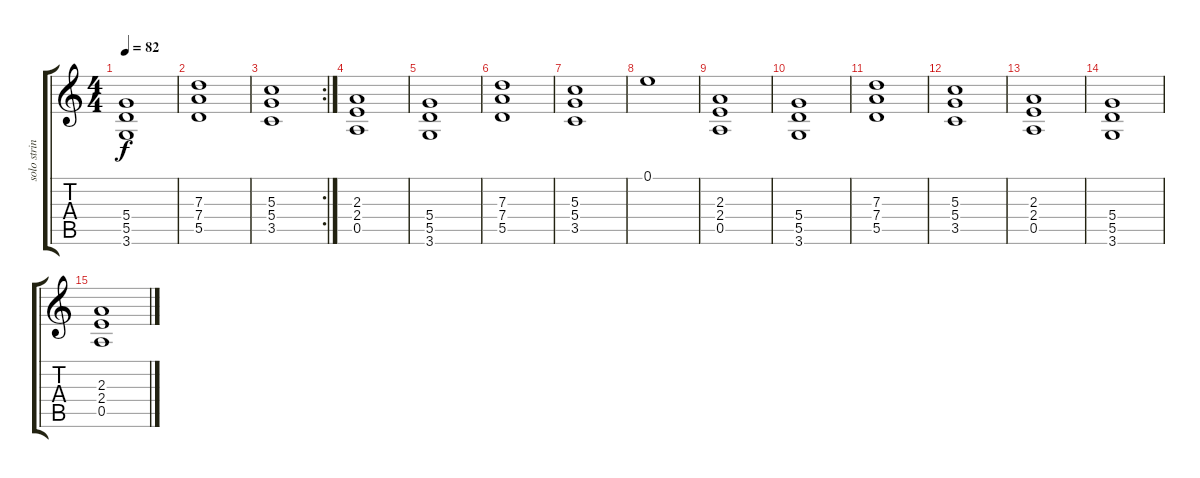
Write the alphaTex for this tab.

\track ("solo string ens." "solo strin") {instrument distortionguitar}
\staff {score tabs}
\tuning (E4 B3 G3 D3 A2 E2) {hide}
\ts (4 4)
\tempo 82
\clef g2
\ks c
(5.4 5.5 3.6).1{dy f} |
(7.3 7.4 5.5).1 |
\rc 2
(5.3 5.4 3.5).1 |
(2.3 2.4 0.5).1 |
(5.4 5.5 3.6).1 |
(7.3 7.4 5.5).1 |
(5.3 5.4 3.5).1 |
0.1.1 |
(2.3 2.4 0.5).1 |
(5.4 5.5 3.6).1 |
(7.3 7.4 5.5).1 |
(5.3 5.4 3.5).1 |
(2.3 2.4 0.5).1 |
(5.4 5.5 3.6).1 |
(2.3 2.4 0.5).1
